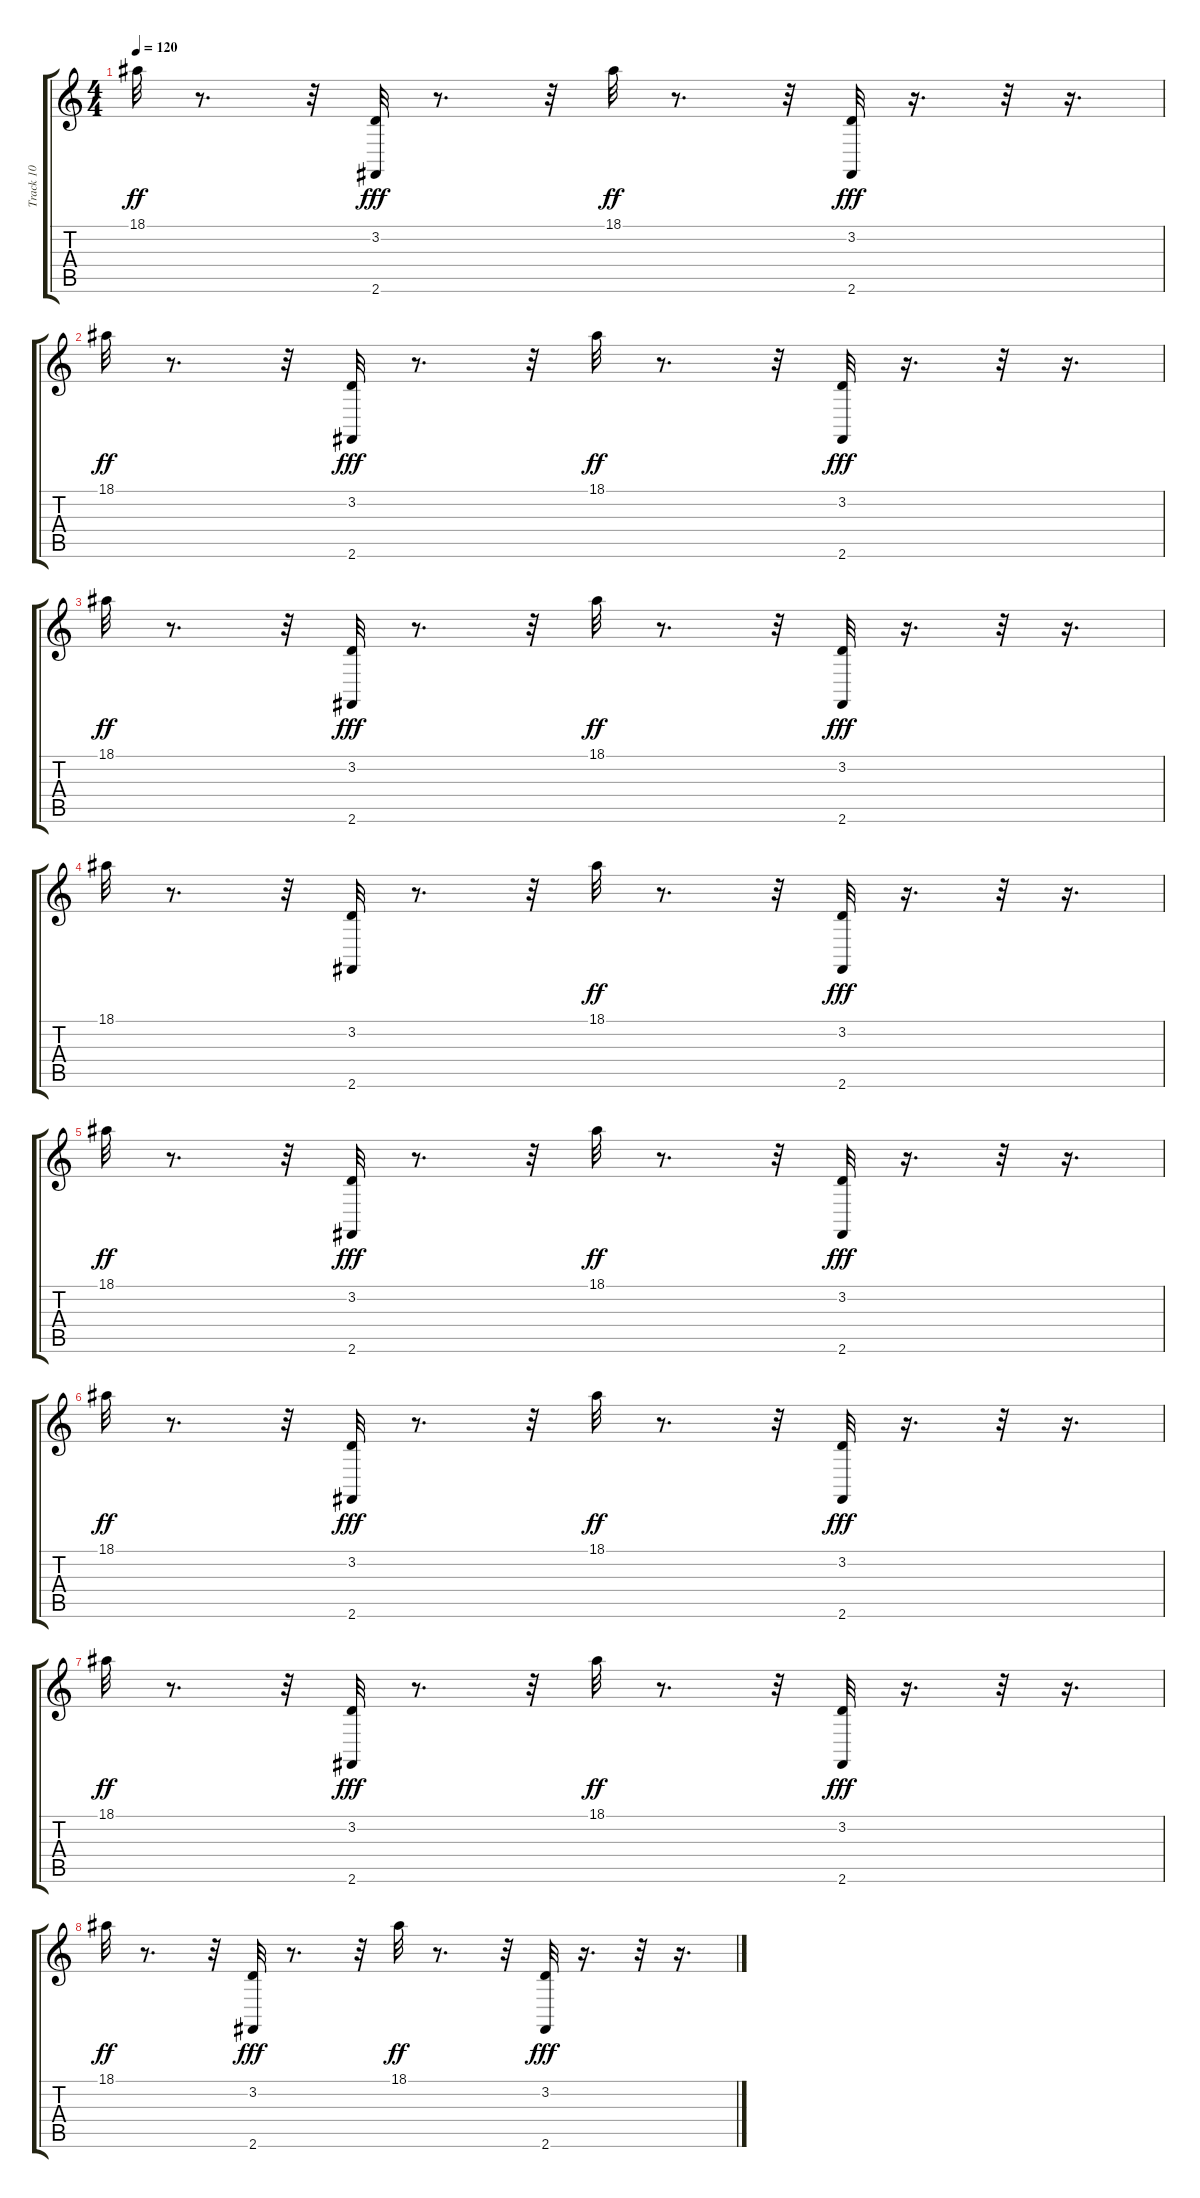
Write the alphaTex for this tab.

\track ("Track 10" "Track 10") {instrument electricpiano1}
\staff {score tabs}
\tuning (E4 B3 G3 D3 A2 E2) {hide}
\ts (4 4)
\tempo 120
\clef g2
\ks c
18.1.32{dy ff} r.8{d} r.32 (3.2 2.6).32{dy fff} r.8{d} r.32 18.1.32{dy ff} r.8{d} r.32 (3.2 2.6).32{dy fff} r.16{d} r.32 r.16{d} |
18.1.32{dy ff} r.8{d} r.32 (3.2 2.6).32{dy fff} r.8{d} r.32 18.1.32{dy ff} r.8{d} r.32 (3.2 2.6).32{dy fff} r.16{d} r.32 r.16{d} |
18.1.32{dy ff} r.8{d} r.32 (3.2 2.6).32{dy fff} r.8{d} r.32 18.1.32{dy ff} r.8{d} r.32 (3.2 2.6).32{dy fff} r.16{d} r.32 r.16{d} |
18.1.32 r.8{d} r.32 (3.2 2.6).32 r.8{d} r.32 18.1.32{dy ff} r.8{d} r.32 (3.2 2.6).32{dy fff} r.16{d} r.32 r.16{d} |
18.1.32{dy ff} r.8{d} r.32 (3.2 2.6).32{dy fff} r.8{d} r.32 18.1.32{dy ff} r.8{d} r.32 (3.2 2.6).32{dy fff} r.16{d} r.32 r.16{d} |
18.1.32{dy ff} r.8{d} r.32 (3.2 2.6).32{dy fff} r.8{d} r.32 18.1.32{dy ff} r.8{d} r.32 (3.2 2.6).32{dy fff} r.16{d} r.32 r.16{d} |
18.1.32{dy ff} r.8{d} r.32 (3.2 2.6).32{dy fff} r.8{d} r.32 18.1.32{dy ff} r.8{d} r.32 (3.2 2.6).32{dy fff} r.16{d} r.32 r.16{d} |
18.1.32{dy ff} r.8{d} r.32 (3.2 2.6).32{dy fff} r.8{d} r.32 18.1.32{dy ff} r.8{d} r.32 (3.2 2.6).32{dy fff} r.16{d} r.32 r.16{d}
